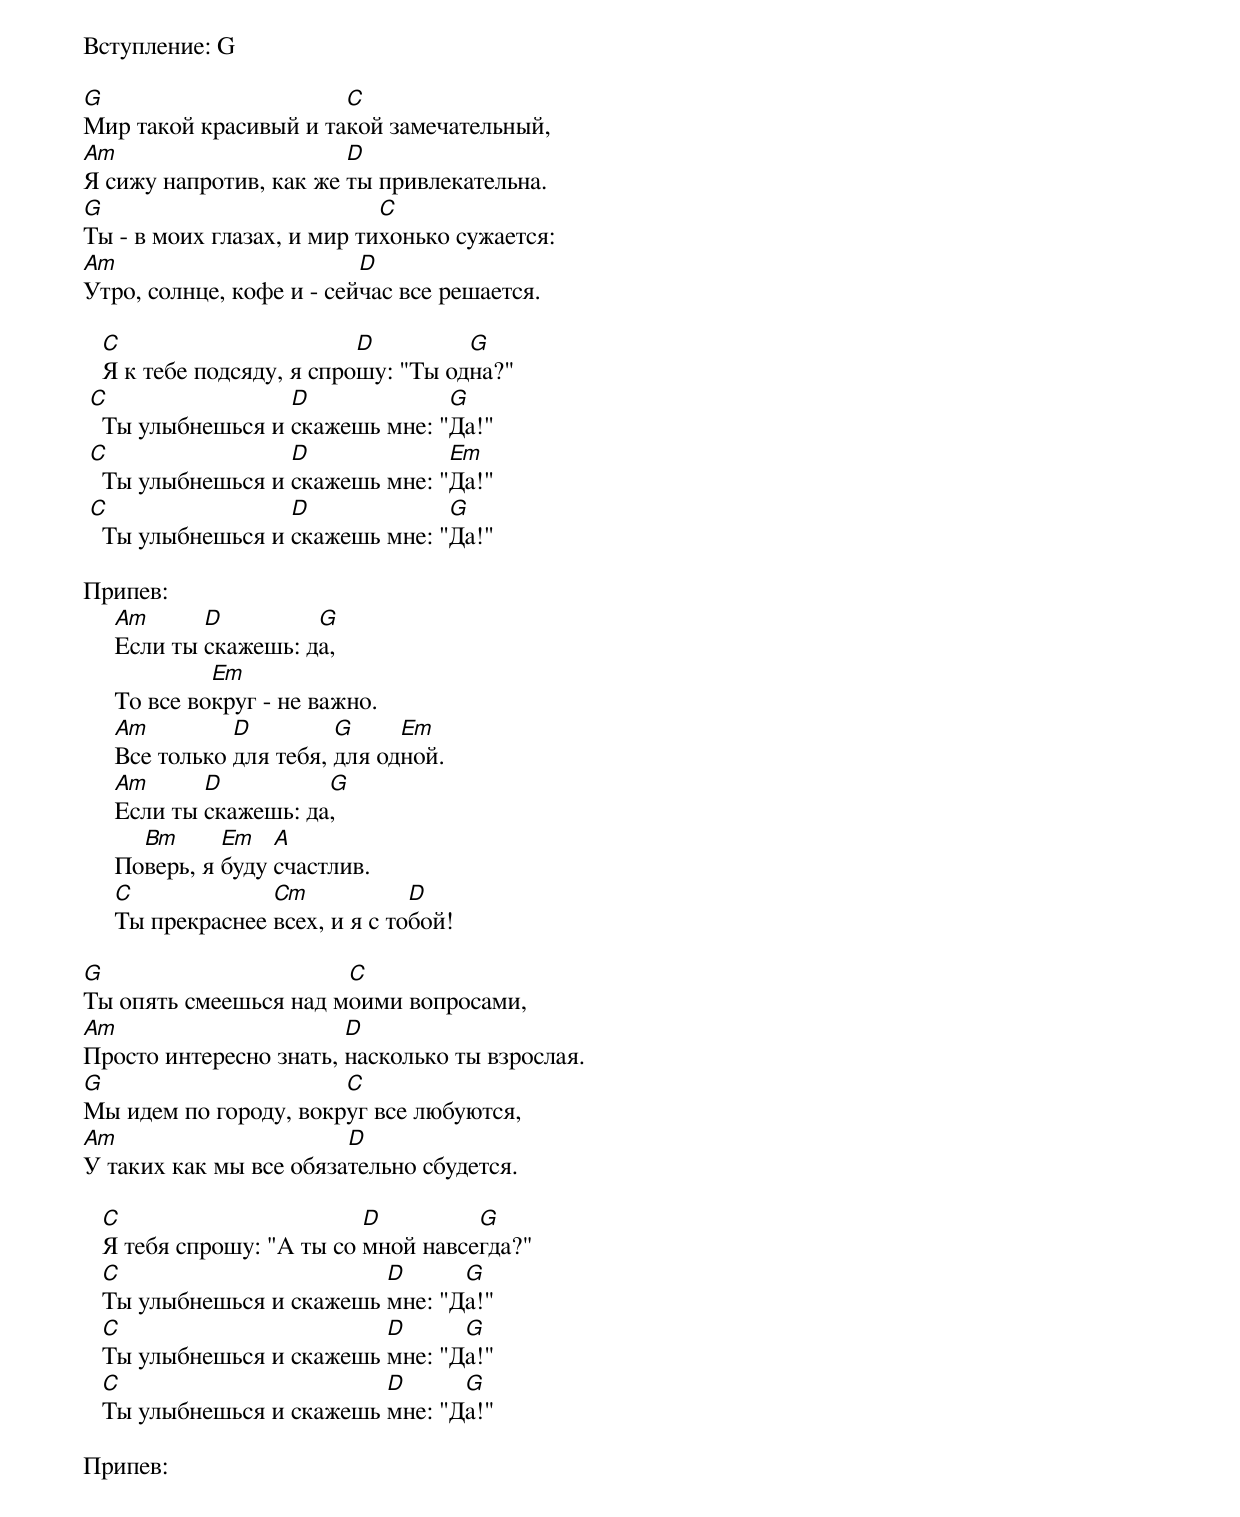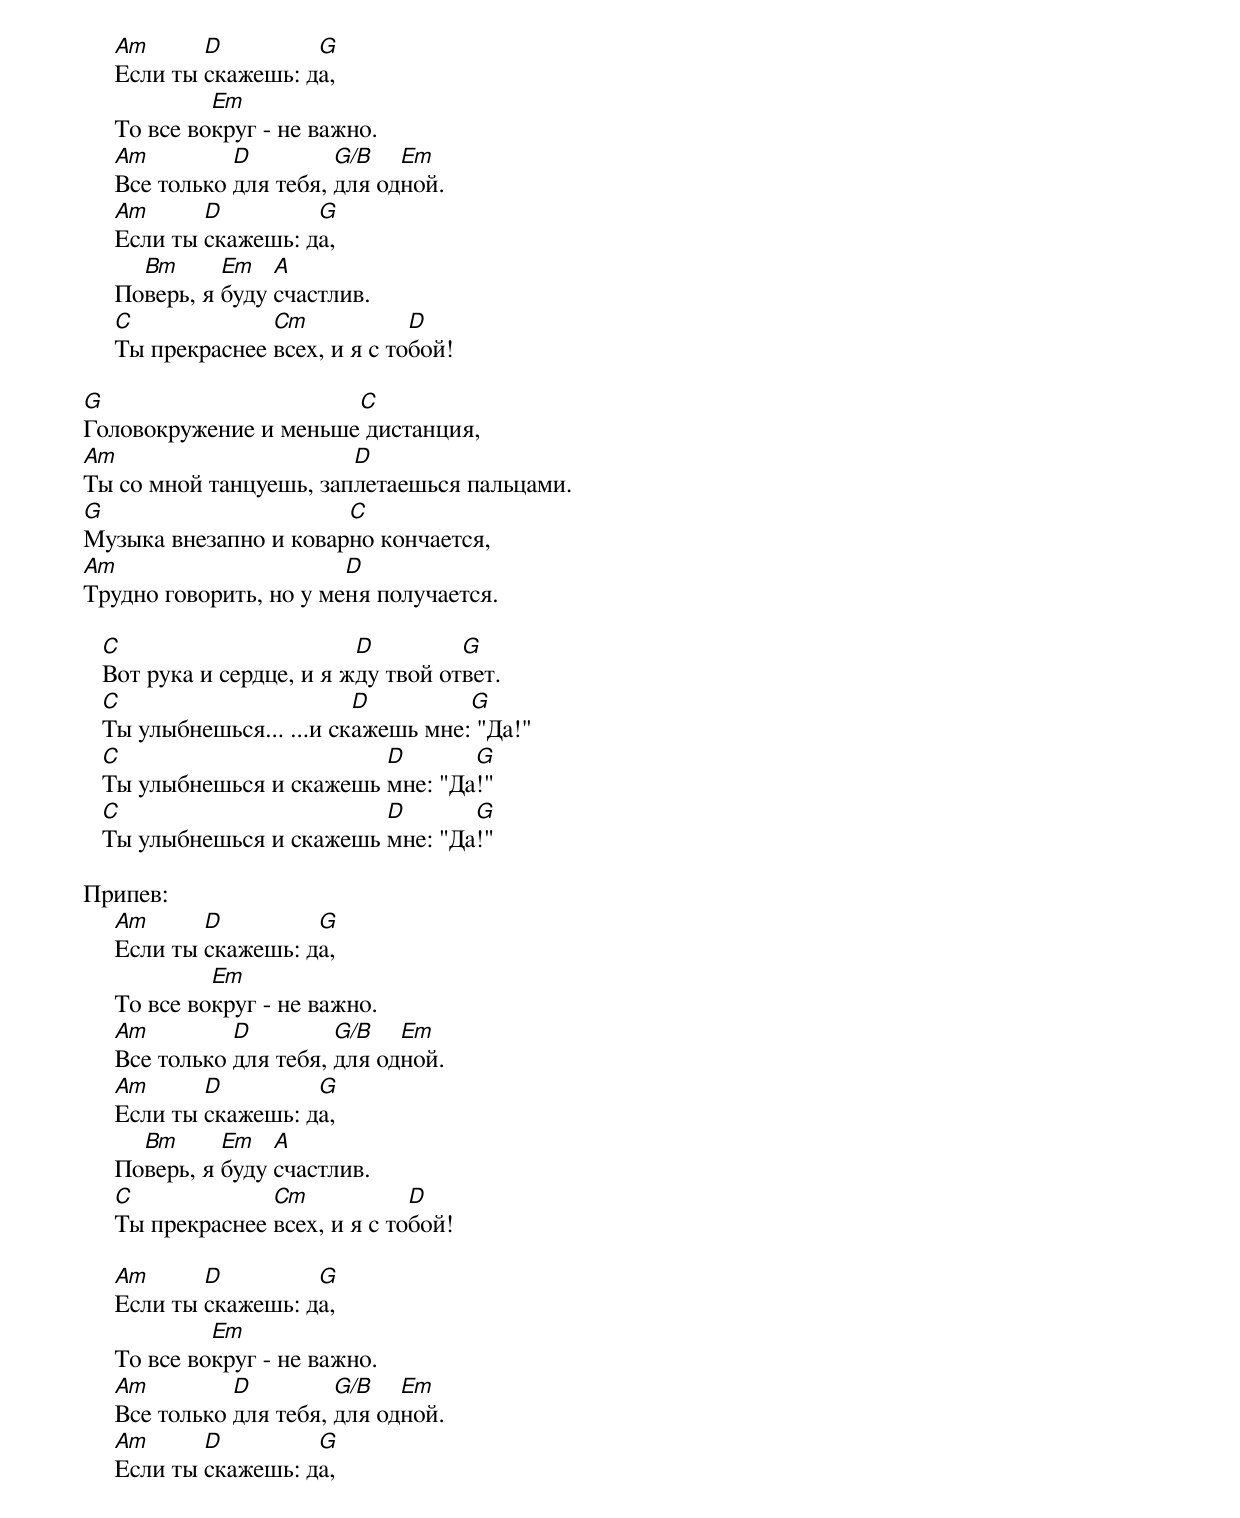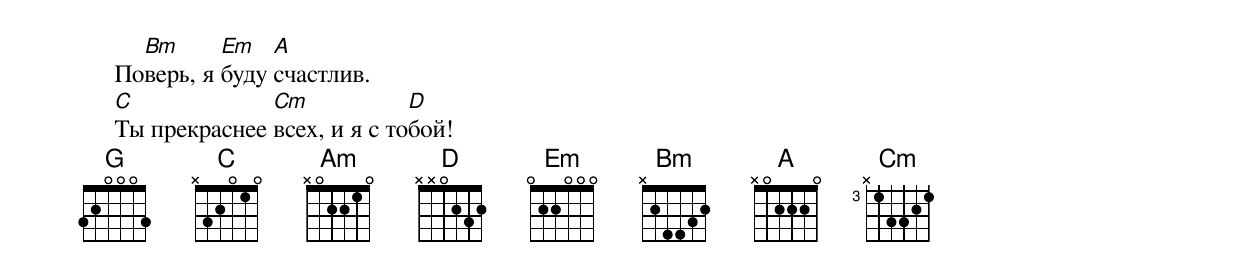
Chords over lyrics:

Вступление: G

G                      C
Мир такой красивый и такой замечательный,
Am                      D
Я сижу напротив, как же ты привлекательна.
G                           C
Ты - в моих глазах, и мир тихонько сужается:
Am                        D
Утро, солнце, кофе и - сейчас все решается.

   C                       D         G
   Я к тебе подсяду, я спрошу: "Ты одна?"
 C                 D             G
   Ты улыбнешься и скажешь мне: "Да!"
 C                 D             Em
   Ты улыбнешься и скажешь мне: "Да!"
 C                 D             G
   Ты улыбнешься и скажешь мне: "Да!"

Припев:
     Am      D         G
     Если ты скажешь: да,
              Em
     То все вокруг - не важно.
     Am         D         G     Em
     Все только для тебя, для одной.
     Am      D          G
     Если ты скажешь: да,
       Bm      Em   A
     Поверь, я буду счастлив.
     C             Cm            D
     Ты прекраснее всех, и я с тобой!

G                      C
Ты опять смеешься над моими вопросами,
Am                      D
Просто интересно знать, насколько ты взрослая.
G                      C
Мы идем по городу, вокруг все любуются,
Am                      D
У таких как мы все обязательно сбудется.

   C                       D         G
   Я тебя спрошу: "А ты со мной навсегда?"
   C                       D      G
   Ты улыбнешься и скажешь мне: "Да!"
   C                       D      G
   Ты улыбнешься и скажешь мне: "Да!"
   C                       D      G
   Ты улыбнешься и скажешь мне: "Да!"

Припев:
     Am      D         G
     Если ты скажешь: да,
              Em
     То все вокруг - не важно.
     Am         D         G/B   Em
     Все только для тебя, для одной.
     Am      D         G
     Если ты скажешь: да,
       Bm      Em   A
     Поверь, я буду счастлив.
     C             Cm            D
     Ты прекраснее всех, и я с тобой!

G                      C
Головокружение и меньше дистанция,
Am                      D
Ты со мной танцуешь, заплетаешься пальцами.
G                      C
Музыка внезапно и коварно кончается,
Am                      D
Трудно говорить, но у меня получается.

   C                       D         G
   Вот рука и сердце, и я жду твой ответ.
   C                       D         G
   Ты улыбнешься... ...и скажешь мне: "Да!"
   C                       D       G
   Ты улыбнешься и скажешь мне: "Да!"
   C                       D       G
   Ты улыбнешься и скажешь мне: "Да!"

Припев:
     Am      D         G
     Если ты скажешь: да,
              Em
     То все вокруг - не важно.
     Am         D         G/B   Em
     Все только для тебя, для одной.
     Am      D         G
     Если ты скажешь: да,
       Bm      Em   A
     Поверь, я буду счастлив.
     C             Cm            D
     Ты прекраснее всех, и я с тобой!

     Am      D         G
     Если ты скажешь: да,
              Em
     То все вокруг - не важно.
     Am         D         G/B   Em
     Все только для тебя, для одной.
     Am      D         G
     Если ты скажешь: да,
       Bm      Em   A
     Поверь, я буду счастлив.
     C             Cm            D
     Ты прекраснее всех, и я с тобой!
